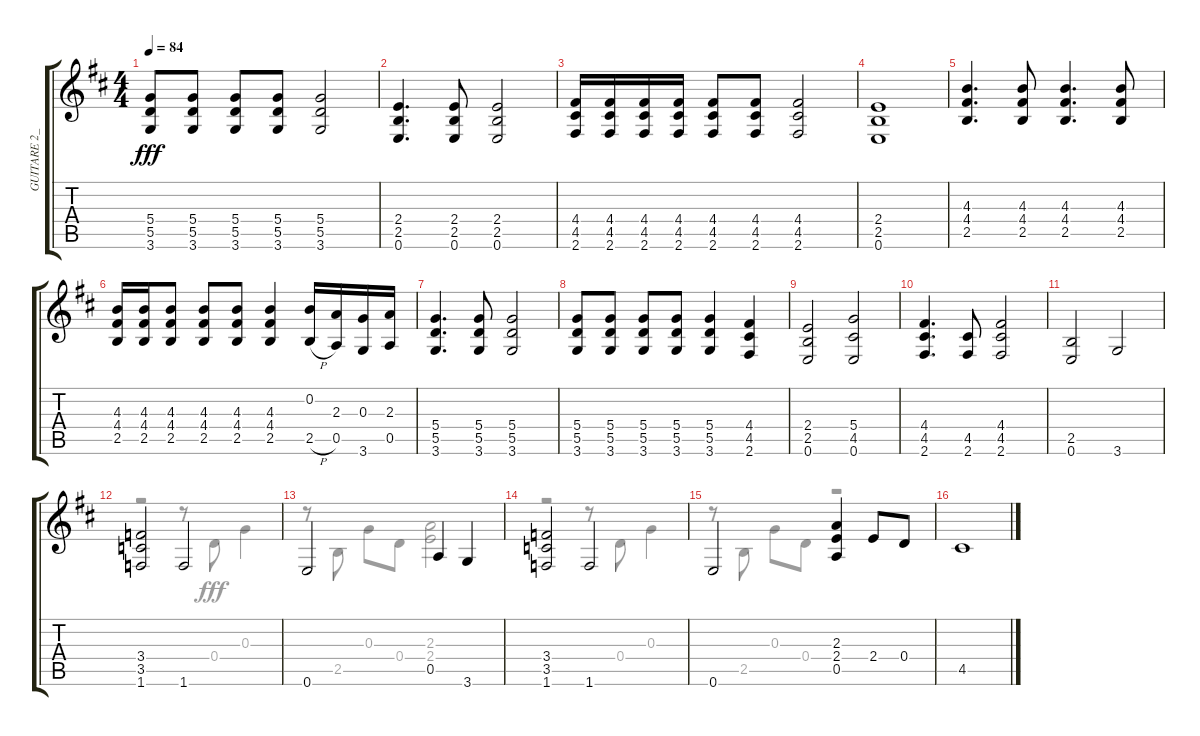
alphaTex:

\track ("GUITARE 2_2" "GUITARE 2_") {instrument distortionguitar}
\staff {score tabs}
\tuning (E4 B3 G3 D3 A2 E2) {hide}
\voice
\ts (4 4)
\tempo 84
\clef g2
\ks d
(5.4 5.5 3.6).8{dy fff} (5.4 5.5 3.6).8 (5.4 5.5 3.6).8 (5.4 5.5 3.6).8 (5.4 5.5 3.6).2 |
(2.4 2.5 0.6).4{d} (2.4 2.5 0.6).8 (2.4 2.5 0.6).2 |
(4.4 4.5 2.6).16 (4.4 4.5 2.6).16 (4.4 4.5 2.6).16 (4.4 4.5 2.6).16 (4.4 4.5 2.6).8 (4.4 4.5 2.6).8 (4.4 4.5 2.6).2 |
(2.4 2.5 0.6).1 |
(4.3 4.4 2.5).4{d} (4.3 4.4 2.5).8 (4.3 4.4 2.5).4{d} (4.3 4.4 2.5).8 |
(4.3 4.4 2.5).16 (4.3 4.4 2.5).16 (4.3 4.4 2.5).8 (4.3 4.4 2.5).8 (4.3 4.4 2.5).8 (4.3 4.4 2.5).4 (0.2 2.5{h}).16 (2.3 0.5).16 (0.3 3.6).16 (2.3 0.5).16 |
(5.4 5.5 3.6).4{d} (5.4 5.5 3.6).8 (5.4 5.5 3.6).2 |
(5.4 5.5 3.6).8 (5.4 5.5 3.6).8 (5.4 5.5 3.6).8 (5.4 5.5 3.6).8 (5.4 5.5 3.6).4 (4.4 4.5 2.6).4 |
(2.4 2.5 0.6).2 (5.4 4.5 0.6).2 |
(4.4 4.5 2.6).4{d} (4.5 2.6).8 (4.4 4.5 2.6).2 |
(2.5 0.6).2 3.6.2 |
(3.4 3.5 1.6).2{instrument electricguitarclean} 1.6.2 |
0.6.2 0.5.4 3.6.4 |
(3.4 3.5 1.6).2 1.6.2 |
0.6.2 (2.3 2.4 0.5).4 2.4.8 0.4.8 |
4.5.1
\voice
\clef g2
\ottava regular
\simile none
\ks d
|
|
|
|
|
|
|
|
|
|
|
r.2 r.8 0.4.8 0.3.4 |
r.8 2.5.8 0.3.8 0.4.8 (2.3 2.4).2 |
r.2 r.8 0.4.8 0.3.4 |
r.8 2.5.8 0.3.8 0.4.8 r.2 |
